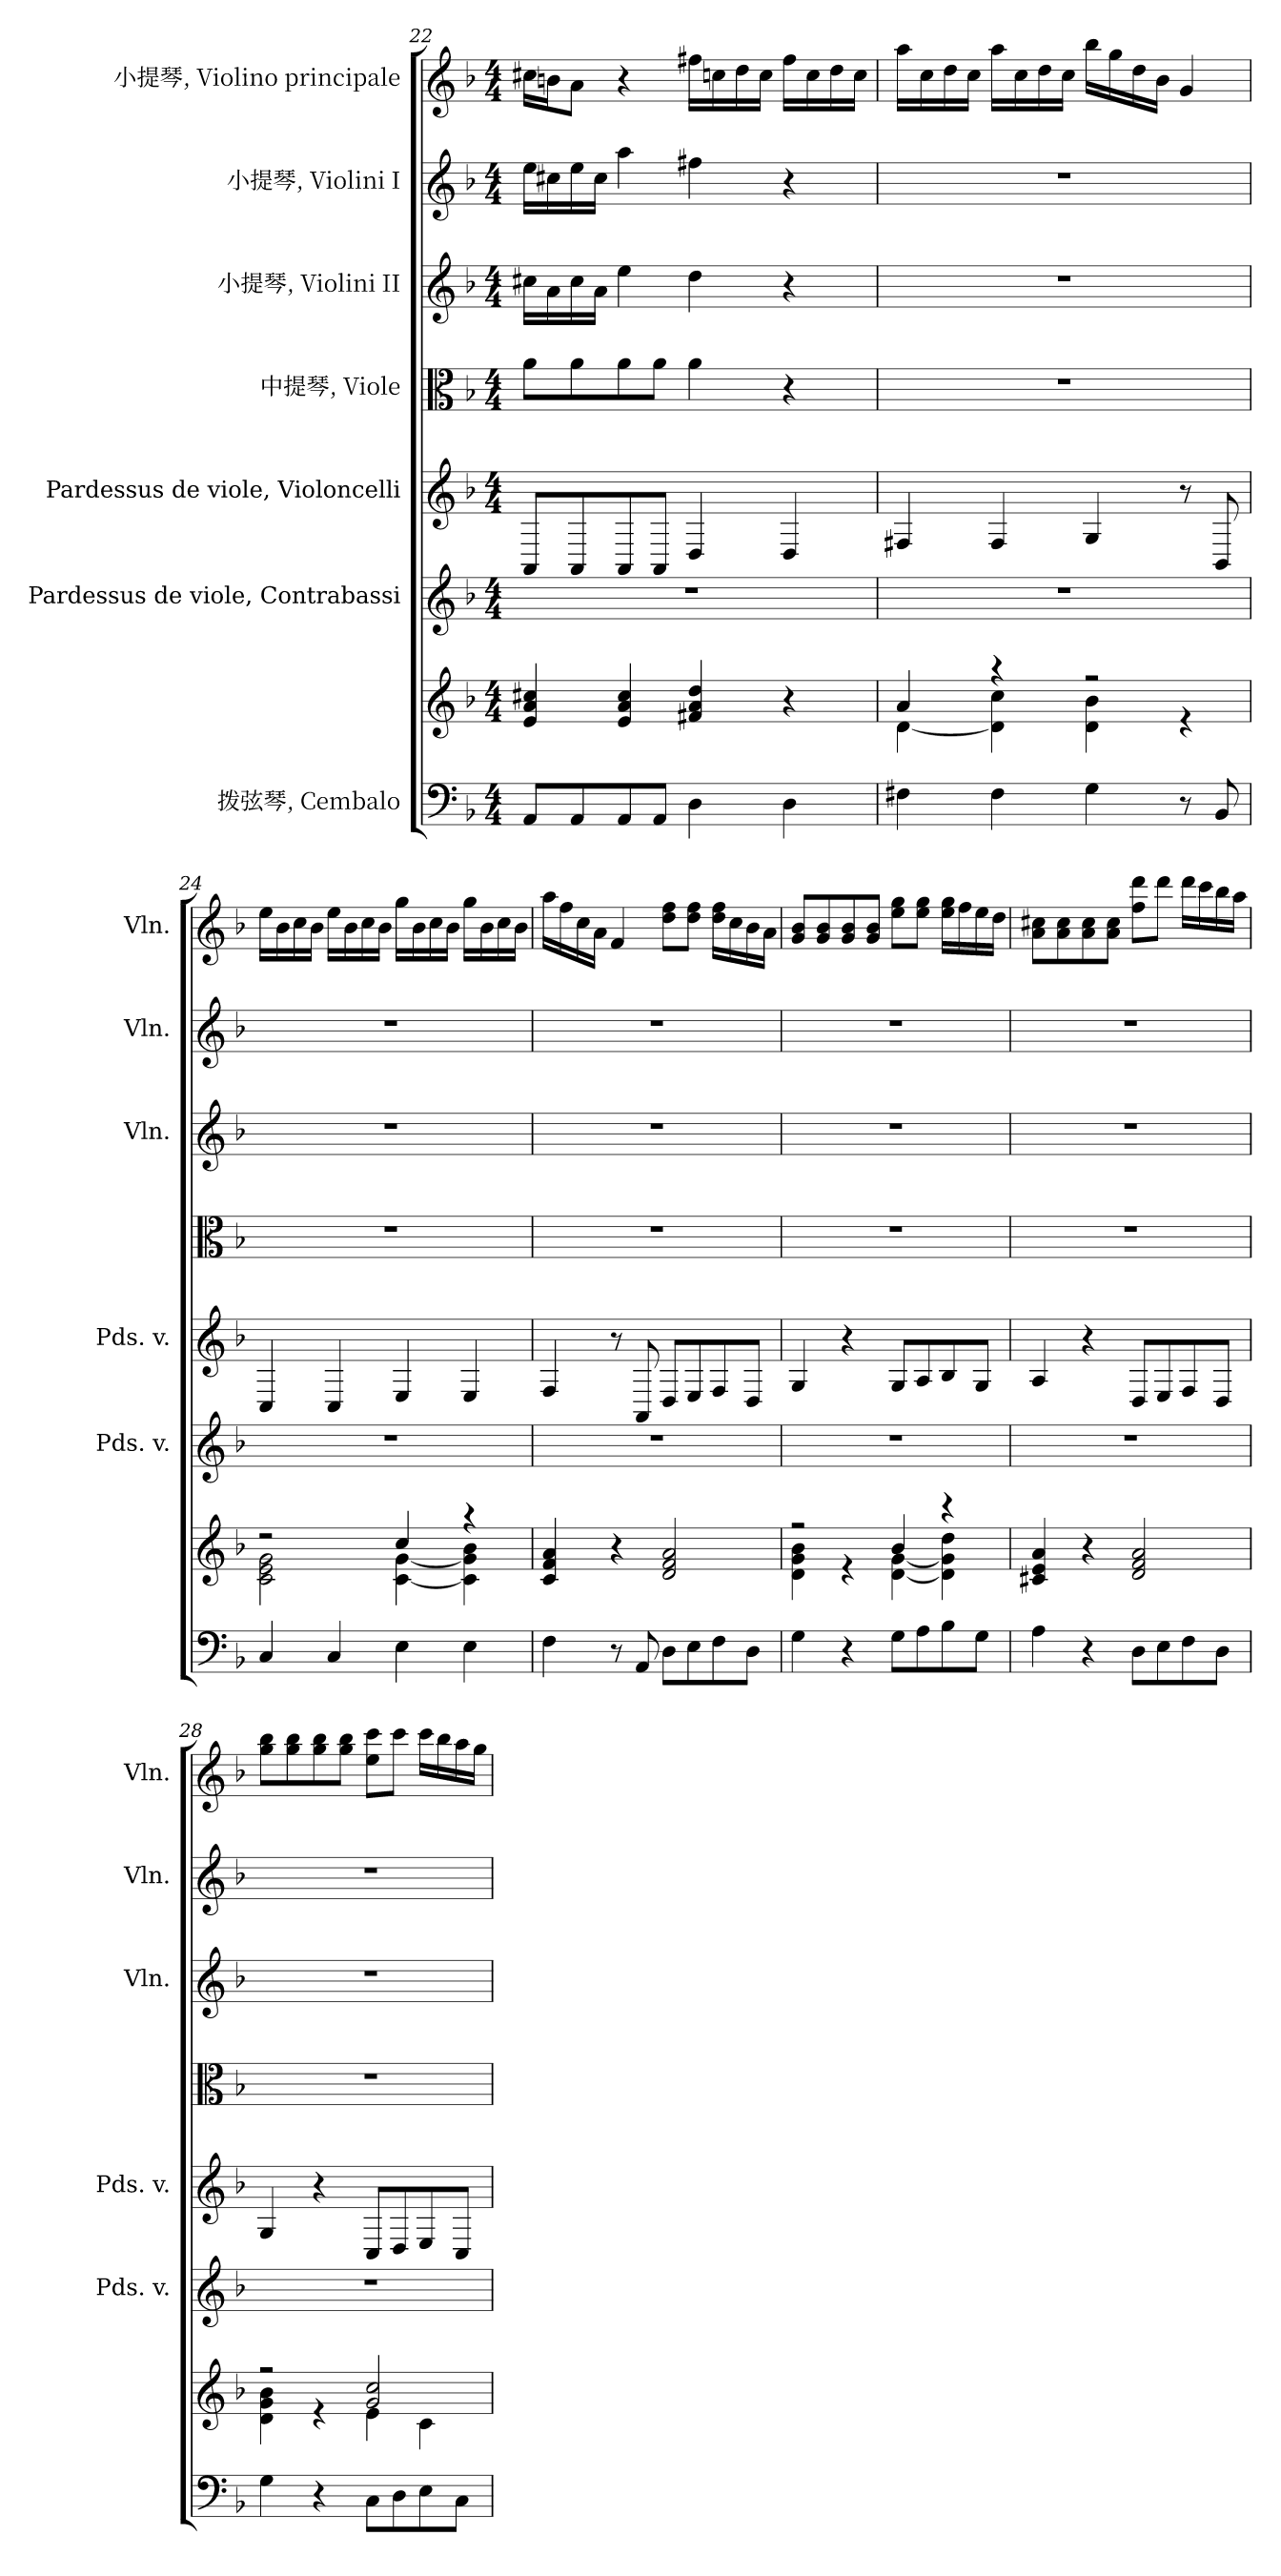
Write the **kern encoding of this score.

**kern	**kern	**kern	**kern	**kern	**kern	**kern	**kern
*part7	*part7	*part6	*part5	*part4	*part3	*part2	*part1
*staff8	*staff7	*staff6	*staff5	*staff4	*staff3	*staff2	*staff1
*I"拨弦琴, Cembalo	*	*I"Pardessus de viole, Contrabassi	*I"Pardessus de viole, Violoncelli	*I"中提琴, Viole	*I"小提琴, Violini II	*I"小提琴, Violini I	*I"小提琴, Violino principale
*	*	*I'Pds. v.	*I'Pds. v.	*	*I'Vln.	*I'Vln.	*I'Vln.
!!LO:PB:g=z
*clefF4	*clefG2	*clefG2	*clefG2	*clefC3	*clefG2	*clefG2	*clefG2
*k[b-]	*k[b-]	*k[b-]	*k[b-]	*k[b-]	*k[b-]	*k[b-]	*k[b-]
*M4/4	*M4/4	*M4/4	*M4/4	*M4/4	*M4/4	*M4/4	*M4/4
=22	=22	=22	=22	=22	=22	=22	=22
8AA/L	4e/ 4a/ 4cc#X/	1r	8AA/L	8a\L	16cc#X\LL	16ee\LL	16cc#X\LL
.	.	.	.	.	16a\	16cc#X\	16bn\J
8AA/	.	.	8AA/	8a\	16cc#\	16ee\	8a\J
.	.	.	.	.	16a\JJ	16cc#\JJ	.
8AA/	4e/ 4a/ 4cc#/	.	8AA/	8a\	4ee\	4aa\	4r
8AA/J	.	.	8AA/J	8a\J	.	.	.
4D\	4f#X/ 4a/ 4dd/	.	4D/	4a\	4dd\	4ff#X\	16ff#X\LL
.	.	.	.	.	.	.	16ccn\
.	.	.	.	.	.	.	16dd\
.	.	.	.	.	.	.	16cc\JJ
4D\	4r	.	4D/	4r	4r	4r	16ff#\LL
.	.	.	.	.	.	.	16cc\
.	.	.	.	.	.	.	16dd\
.	.	.	.	.	.	.	16cc\JJ
=23	=23	=23	=23	=23	=23	=23	=23
*	*^	*	*	*	*	*	*
4F#X\	4a/	[4d\	1r	4F#X/	1r	1r	1r	16aa\LL
.	.	.	.	.	.	.	.	16cc\
.	.	.	.	.	.	.	.	16dd\
.	.	.	.	.	.	.	.	16cc\JJ
4F#\	4r	4d\] 4cc\	.	4F#/	.	.	.	16aa\LL
.	.	.	.	.	.	.	.	16cc\
.	.	.	.	.	.	.	.	16dd\
.	.	.	.	.	.	.	.	16cc\JJ
4G\	2r	4d\ 4b-\	.	4G/	.	.	.	16bb-\LL
.	.	.	.	.	.	.	.	16gg\
.	.	.	.	.	.	.	.	16dd\
.	.	.	.	.	.	.	.	16b-\JJ
8r	.	4r	.	8r	.	.	.	4g/
8BB-/	.	.	.	8BB-/	.	.	.	.
!!LO:PB:g=z
=24	=24	=24	=24	=24	=24	=24	=24	=24
4C/	2r	2c\ 2e\ 2g\	1r	4C/	1r	1r	1r	16ee\LL
.	.	.	.	.	.	.	.	16b-\
.	.	.	.	.	.	.	.	16cc\
.	.	.	.	.	.	.	.	16b-\JJ
4C/	.	.	.	4C/	.	.	.	16ee\LL
.	.	.	.	.	.	.	.	16b-\
.	.	.	.	.	.	.	.	16cc\
.	.	.	.	.	.	.	.	16b-\JJ
4E\	4cc/	[4c\ [4g\	.	4E/	.	.	.	16gg\LL
.	.	.	.	.	.	.	.	16b-\
.	.	.	.	.	.	.	.	16cc\
.	.	.	.	.	.	.	.	16b-\JJ
4E\	4r	4c\] 4g\] 4b-\	.	4E/	.	.	.	16gg\LL
.	.	.	.	.	.	.	.	16b-\
.	.	.	.	.	.	.	.	16cc\
.	.	.	.	.	.	.	.	16b-\JJ
*	*v	*v	*	*	*	*	*	*
=25	=25	=25	=25	=25	=25	=25	=25
4F\	4c/ 4f/ 4a/	1r	4F/	1r	1r	1r	16aa\LL
.	.	.	.	.	.	.	16ff\
.	.	.	.	.	.	.	16cc\
.	.	.	.	.	.	.	16a\JJ
8r	4r	.	8r	.	.	.	4f/
8AA/	.	.	8AA/	.	.	.	.
8D\L	2d/ 2f/ 2a/	.	8D/L	.	.	.	8dd\ 8ff\L
8E\	.	.	8E/	.	.	.	8dd\ 8ff\J
8F\	.	.	8F/	.	.	.	16dd\ 16ff\LL
.	.	.	.	.	.	.	16cc\
8D\J	.	.	8D/J	.	.	.	16b-\
.	.	.	.	.	.	.	16a\JJ
=26	=26	=26	=26	=26	=26	=26	=26
*	*^	*	*	*	*	*	*
4G\	2r	4d\ 4g\ 4b-\	1r	4G/	1r	1r	1r	8g/ 8b-/L
.	.	.	.	.	.	.	.	8g/ 8b-/
4r	.	4r	.	4r	.	.	.	8g/ 8b-/
.	.	.	.	.	.	.	.	8g/ 8b-/J
8G\L	4b-/	[4d\ [4g\	.	8G/L	.	.	.	8ee\ 8gg\L
8A\	.	.	.	8A/	.	.	.	8ee\ 8gg\J
8B-\	4r	4d\] 4g\] 4dd\	.	8B-/	.	.	.	16ee\ 16gg\LL
.	.	.	.	.	.	.	.	16ff\
8G\J	.	.	.	8G/J	.	.	.	16ee\
.	.	.	.	.	.	.	.	16dd\JJ
*	*v	*v	*	*	*	*	*	*
!!LO:PB:g=z
=27	=27	=27	=27	=27	=27	=27	=27
4A\	4c#X/ 4e/ 4a/	1r	4A/	1r	1r	1r	8a\ 8cc#X\L
.	.	.	.	.	.	.	8a\ 8cc#\
4r	4r	.	4r	.	.	.	8a\ 8cc#\
.	.	.	.	.	.	.	8a\ 8cc#\J
8D\L	2d/ 2f/ 2a/	.	8D/L	.	.	.	8ff\ 8ddd\L
8E\	.	.	8E/	.	.	.	8ddd\J
8F\	.	.	8F/	.	.	.	16ddd\LL
.	.	.	.	.	.	.	16ccc\
8D\J	.	.	8D/J	.	.	.	16bb-\
.	.	.	.	.	.	.	16aa\JJ
=28	=28	=28	=28	=28	=28	=28	=28
*	*^	*	*	*	*	*	*
4G\	2r	4d\ 4g\ 4b-\	1r	4G/	1r	1r	1r	8gg\ 8bb-\L
.	.	.	.	.	.	.	.	8gg\ 8bb-\
4r	.	4r	.	4r	.	.	.	8gg\ 8bb-\
.	.	.	.	.	.	.	.	8gg\ 8bb-\J
8C\L	2g/ 2cc/	4e\	.	8C/L	.	.	.	8ee\ 8ccc\L
8D\	.	.	.	8D/	.	.	.	8ccc\J
8E\	.	4c\	.	8E/	.	.	.	16ccc\LL
.	.	.	.	.	.	.	.	16bb-\
8C\J	.	.	.	8C/J	.	.	.	16aa\
.	.	.	.	.	.	.	.	16gg\JJ
*	*v	*v	*	*	*	*	*	*
=	=	=	=	=	=	=	=
*-	*-	*-	*-	*-	*-	*-	*-
